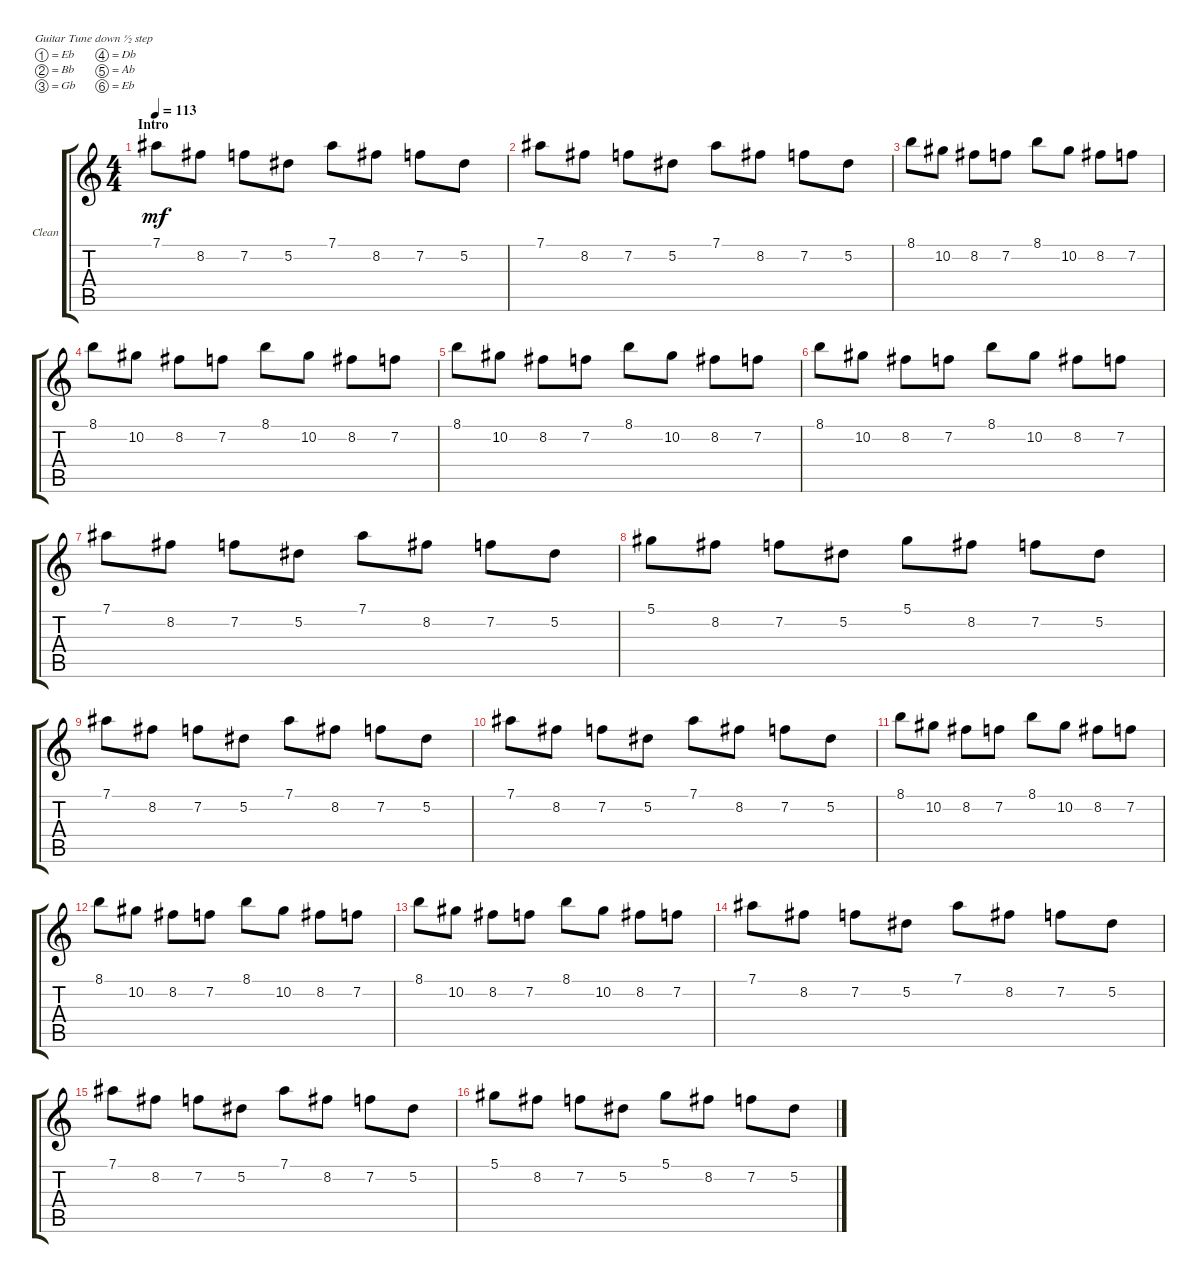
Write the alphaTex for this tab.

\defaultSystemsLayout 4
\bracketExtendMode groupsimilarinstruments
\firstSystemTrackNameOrientation horizontal
\otherSystemsTrackNameOrientation horizontal
\chordDiagramsInScore
\track ("Clean" "Clean") {instrument electricguitarclean}
\staff {score tabs}
\tuning (Eb4 Bb3 Gb3 Db3 Ab2 Eb2)
\ts (4 4)
\section ("" "Intro")
\tempo 113
\clef g2
\ks c
7.1.8{dy mf instrument electricguitarclean} 8.2.8 7.2.8 5.2.8 7.1.8 8.2.8 7.2.8 5.2.8 |
7.1.8 8.2.8 7.2.8 5.2.8 7.1.8 8.2.8 7.2.8 5.2.8 |
8.1.8 10.2.8 8.2.8 7.2.8 8.1.8 10.2.8 8.2.8 7.2.8 |
8.1.8 10.2.8 8.2.8 7.2.8 8.1.8 10.2.8 8.2.8 7.2.8 |
8.1.8 10.2.8 8.2.8 7.2.8 8.1.8 10.2.8 8.2.8 7.2.8 |
8.1.8 10.2.8 8.2.8 7.2.8 8.1.8 10.2.8 8.2.8 7.2.8 |
7.1.8 8.2.8 7.2.8 5.2.8 7.1.8 8.2.8 7.2.8 5.2.8 |
5.1.8 8.2.8 7.2.8 5.2.8 5.1.8 8.2.8 7.2.8 5.2.8 |
7.1.8 8.2.8 7.2.8 5.2.8 7.1.8 8.2.8 7.2.8 5.2.8 |
7.1.8 8.2.8 7.2.8 5.2.8 7.1.8 8.2.8 7.2.8 5.2.8 |
8.1.8 10.2.8 8.2.8 7.2.8 8.1.8 10.2.8 8.2.8 7.2.8 |
8.1.8 10.2.8 8.2.8 7.2.8 8.1.8 10.2.8 8.2.8 7.2.8 |
8.1.8 10.2.8 8.2.8 7.2.8 8.1.8 10.2.8 8.2.8 7.2.8 |
7.1.8 8.2.8 7.2.8 5.2.8 7.1.8 8.2.8 7.2.8 5.2.8 |
7.1.8 8.2.8 7.2.8 5.2.8 7.1.8 8.2.8 7.2.8 5.2.8 |
5.1.8 8.2.8 7.2.8 5.2.8 5.1.8 8.2.8 7.2.8 5.2.8
